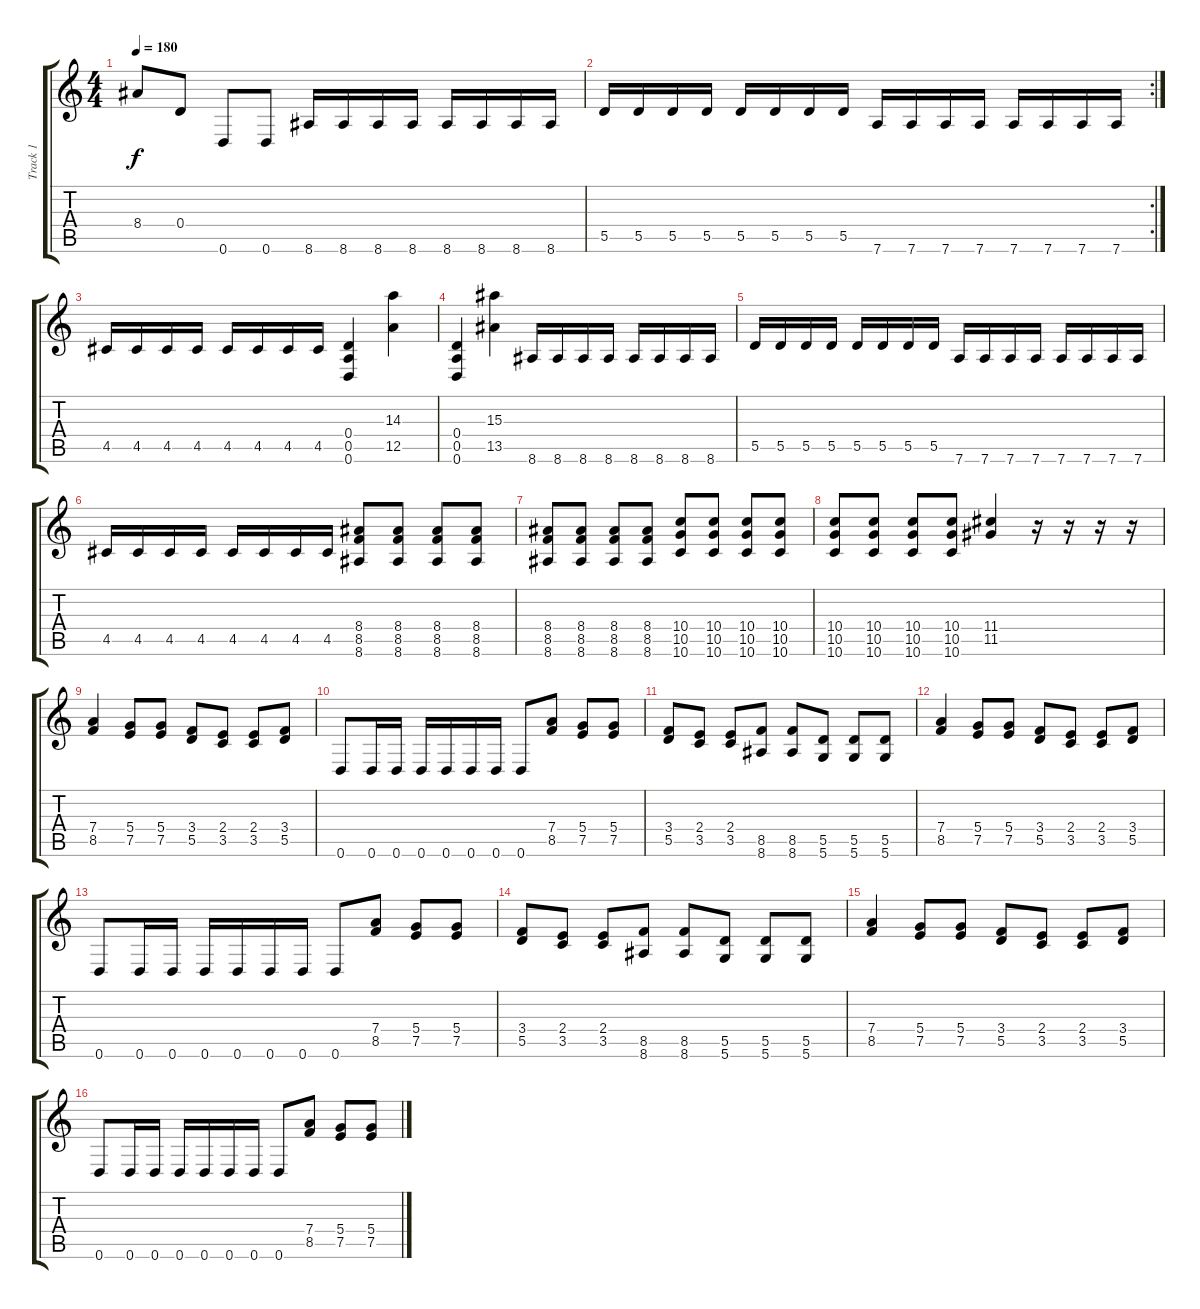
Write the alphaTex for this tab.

\track ("Track 1" "Track 1") {instrument distortionguitar}
\staff {score tabs}
\tuning (B4 B3 G3 D3 A2 D2) {hide}
\ts (4 4)
\tempo 180
\clef g2
\ks c
8.4.8{dy f} 0.4.8 0.6.8 0.6.8 8.6.16 8.6.16 8.6.16 8.6.16 8.6.16 8.6.16 8.6.16 8.6.16 |
\rc 2
5.5.16 5.5.16 5.5.16 5.5.16 5.5.16 5.5.16 5.5.16 5.5.16 7.6.16 7.6.16 7.6.16 7.6.16 7.6.16 7.6.16 7.6.16 7.6.16 |
4.5.16 4.5.16 4.5.16 4.5.16 4.5.16 4.5.16 4.5.16 4.5.16 (0.4 0.5 0.6).4 (14.3 12.5).4 |
(0.4 0.5 0.6).4 (15.3 13.5).4 8.6.16 8.6.16 8.6.16 8.6.16 8.6.16 8.6.16 8.6.16 8.6.16 |
5.5.16 5.5.16 5.5.16 5.5.16 5.5.16 5.5.16 5.5.16 5.5.16 7.6.16 7.6.16 7.6.16 7.6.16 7.6.16 7.6.16 7.6.16 7.6.16 |
4.5.16 4.5.16 4.5.16 4.5.16 4.5.16 4.5.16 4.5.16 4.5.16 (8.4 8.5 8.6).8 (8.4 8.5 8.6).8 (8.4 8.5 8.6).8 (8.4 8.5 8.6).8 |
(8.4 8.5 8.6).8 (8.4 8.5 8.6).8 (8.4 8.5 8.6).8 (8.4 8.5 8.6).8 (10.4 10.5 10.6).8 (10.4 10.5 10.6).8 (10.4 10.5 10.6).8 (10.4 10.5 10.6).8 |
(10.4 10.5 10.6).8 (10.4 10.5 10.6).8 (10.4 10.5 10.6).8 (10.4 10.5 10.6).8 (11.4 11.5).4 r.16 r.16 r.16 r.16 |
(7.4 8.5).4 (5.4 7.5).8 (5.4 7.5).8 (3.4 5.5).8 (2.4 3.5).8 (2.4 3.5).8 (3.4 5.5).8 |
0.6.8 0.6.16 0.6.16 0.6.16 0.6.16 0.6.16 0.6.16 0.6.8 (7.4 8.5).8 (5.4 7.5).8 (5.4 7.5).8 |
(3.4 5.5).8 (2.4 3.5).8 (2.4 3.5).8 (8.5 8.6).8 (8.5 8.6).8 (5.5 5.6).8 (5.5 5.6).8 (5.5 5.6).8 |
(7.4 8.5).4 (5.4 7.5).8 (5.4 7.5).8 (3.4 5.5).8 (2.4 3.5).8 (2.4 3.5).8 (3.4 5.5).8 |
0.6.8 0.6.16 0.6.16 0.6.16 0.6.16 0.6.16 0.6.16 0.6.8 (7.4 8.5).8 (5.4 7.5).8 (5.4 7.5).8 |
(3.4 5.5).8 (2.4 3.5).8 (2.4 3.5).8 (8.5 8.6).8 (8.5 8.6).8 (5.5 5.6).8 (5.5 5.6).8 (5.5 5.6).8 |
(7.4 8.5).4 (5.4 7.5).8 (5.4 7.5).8 (3.4 5.5).8 (2.4 3.5).8 (2.4 3.5).8 (3.4 5.5).8 |
0.6.8 0.6.16 0.6.16 0.6.16 0.6.16 0.6.16 0.6.16 0.6.8 (7.4 8.5).8 (5.4 7.5).8 (5.4 7.5).8
